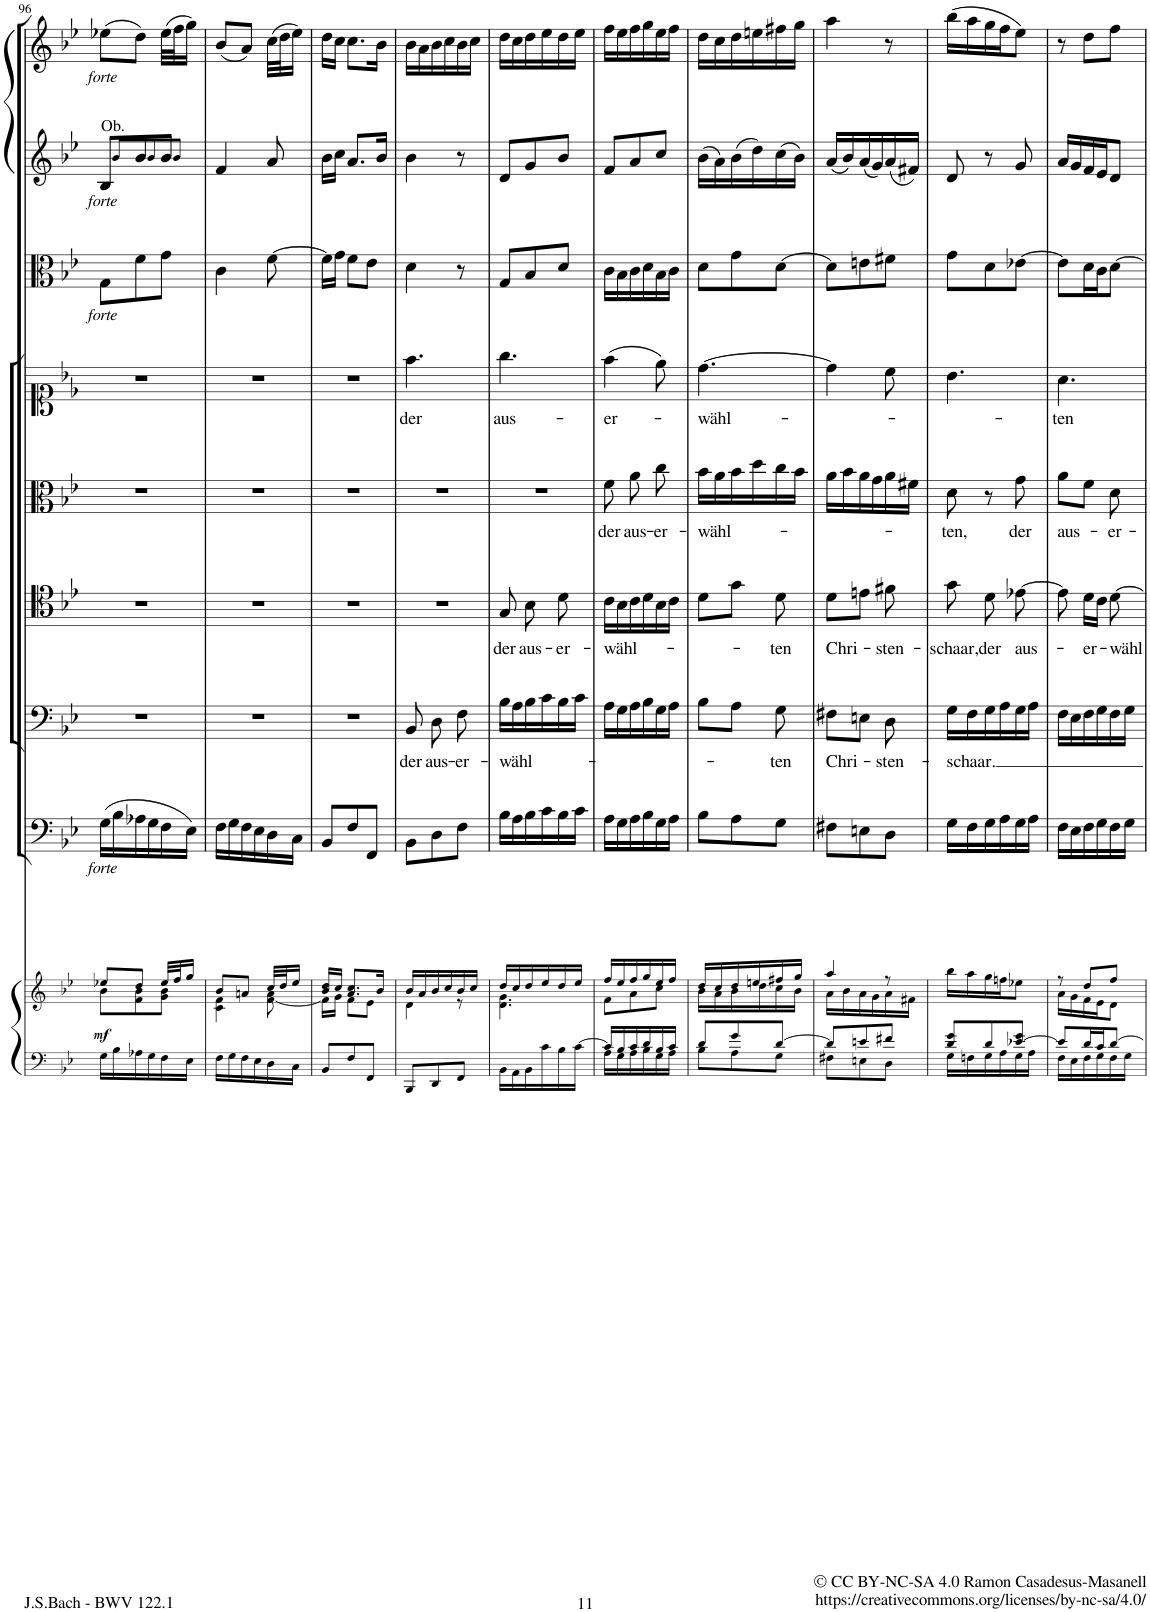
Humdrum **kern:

**kern	**kern	**dynam	**kern	**dynam	**kern	**text	**kern	**text	**kern	**text	**kern	**text	**kern	**dynam	**kern	**dynam	**kern	**dynam
*part9	*part9	*part9	*part8	*part8	*part7	*part7	*part6	*part6	*part5	*part5	*part4	*part4	*part3	*part3	*part2	*part2	*part1	*part1
*staff10	*staff9	*staff9/10	*staff8	*staff8	*staff7	*staff7	*staff6	*staff6	*staff5	*staff5	*staff4	*staff4	*staff3	*staff3	*staff2	*staff2	*staff1	*staff1
*I"Piano reduction	*	*	*I"Continuo	*	*I"Basso	*	*I"Tenore	*	*I"Alto	*	*I"Soprano	*	*I"Taille Viola	*	*I"Oboe II Violino II	*	*I"Oboe I Violino I	*
*I'Pno	*	*	*	*	*	*	*	*	*	*	*	*	*I'Vla	*	*I'Ob	*	*I'Ob	*
!!LO:PB:g=z
*clefF4	*clefG2	*	*clefF4	*	*clefF4	*	*clefC4	*	*clefC3	*	*clefC1	*	*clefC3	*	*clefG2	*	*clefG2	*
*k[b-e-]	*k[b-e-]	*	*k[b-e-]	*	*k[b-e-]	*	*k[b-e-]	*	*k[b-e-]	*	*k[b-e-]	*	*k[b-e-]	*	*k[b-e-]	*	*k[b-e-]	*
*M3/8	*M3/8	*	*M3/8	*	*M3/8	*	*M3/8	*	*M3/8	*	*M3/8	*	*M3/8	*	*M3/8	*	*M3/8	*
=96	=96	=96	=96	=96	=96	=96	=96	=96	=96	=96	=96	=96	=96	=96	=96	=96	=96	=96
*	*^	*	*	*	*	*	*	*	*	*	*	*	*	*	*^	*	*	*
!	!	!	!	!	!	!	!	!	!	!	!	!	!	!	!	!LO:TX:a:t=Ob.	!	!	!	!
!	!	!	!LO:DY:b	!	!LO:DY:b	!	!	!	!	!	!	!	!	!	!LO:DY:b	!	!	!LO:DY:b	!	!LO:DY:b
16G\LL	8ee-X/L	8b-\L	mf	(16G\LL	other-dynamics	4.r	.	4.r	.	4.r	.	4.r	.	8G\L	other-dynamics	8B-/L	8b-!/L	other-dynamics	(8ee-X\L	other-dynamics
16B-\	.	.	.	16B-\	.	.	.	.	.	.	.	.	.	.	.	.	.	.	.	.
16A-X\	8dd/J	8f\ 8b-\	.	16A-X\	.	.	.	.	.	.	.	.	.	8f\	.	8b-/	8b-!/	.	8dd\J)	.
16G\	.	.	.	16G\	.	.	.	.	.	.	.	.	.	.	.	.	.	.	.	.
16F\	32ee-/LLL	8g\ 8b-\J	.	16F\	.	.	.	.	.	.	.	.	.	8g\J	.	8b-/J	8b-!/J	.	(32ee-\LLL	.
.	32ff/J	.	.	.	.	.	.	.	.	.	.	.	.	.	.	.	.	.	32ff\J	.
16E-\JJ	16gg/JJ	.	.	16E-\JJ)	.	.	.	.	.	.	.	.	.	.	.	.	.	.	16gg\JJ)	.
*	*	*	*	*	*	*	*	*	*	*	*	*	*	*	*	*v	*v	*	*	*
=97	=97	=97	=97	=97	=97	=97	=97	=97	=97	=97	=97	=97	=97	=97	=97	=97	=97	=97	=97
16F\LL	8b-/L	4c\ 4f\	.	16F\LL	.	4.r	.	4.r	.	4.r	.	4.r	.	4c\	.	4f/	.	(8b-/L	.
16G\	.	.	.	16G\	.	.	.	.	.	.	.	.	.	.	.	.	.	.	.
16F\	8an/J	.	.	16F\	.	.	.	.	.	.	.	.	.	.	.	.	.	8a/J)	.
16E-\	.	.	.	16E-\	.	.	.	.	.	.	.	.	.	.	.	.	.	.	.
16D\	32cc/LLL	[8f\ 8a\	.	16D\	.	.	.	.	.	.	.	.	.	[8f\	.	8a/	.	(32cc\LLL	.
.	32dd/J	.	.	.	.	.	.	.	.	.	.	.	.	.	.	.	.	32dd\J	.
16C\JJ	16ee-/JJ	.	.	16C\JJ	.	.	.	.	.	.	.	.	.	.	.	.	.	16ee-\JJ)	.
=98	=98	=98	=98	=98	=98	=98	=98	=98	=98	=98	=98	=98	=98	=98	=98	=98	=98	=98	=98
8BB-/L	16b-/ 16dd/LL	16f\LL]	.	8BB-/L	.	4.r	.	4.r	.	4.r	.	4.r	.	16f\LL]	.	16b-\LL	.	16dd\LL	.
.	16cc/JJ	16g\JJ	.	.	.	.	.	.	.	.	.	.	.	16g\JJ	.	16cc\JJ	.	16cc\JJ	.
8F/	8.a/ 8.cc/L	8f\L	.	8F/	.	.	.	.	.	.	.	.	.	8f\L	.	8.a/L	.	8.cc\L	.
8FF/J	.	8e-\J	.	8FF/J	.	.	.	.	.	.	.	.	.	8e-\J	.	.	.	.	.
.	16b-/Jk	.	.	.	.	.	.	.	.	.	.	.	.	.	.	16b-/Jk	.	16b-\Jk	.
=99	=99	=99	=99	=99	=99	=99	=99	=99	=99	=99	=99	=99	=99	=99	=99	=99	=99	=99	=99
!	!	!	!	!	!	!	!LO:LY:b	!	!	!	!	!	!LO:LY:b	!	!	!	!	!	!
8BBB-/L	16b-/LL	4d\	.	8BB-\L	.	8BB-/	der	4.r	.	4.r	.	4.ff\	der	4d\	.	4b-\	.	16b-\LL	.
.	16a/	.	.	.	.	.	.	.	.	.	.	.	.	.	.	.	.	16a\	.
!	!	!	!	!	!	!	!LO:LY:b	!	!	!	!	!	!	!	!	!	!	!	!
8DD/	16b-/	.	.	8D\	.	8D\	aus-	.	.	.	.	.	.	.	.	.	.	16b-\	.
.	16cc/	.	.	.	.	.	.	.	.	.	.	.	.	.	.	.	.	16cc\	.
!	!	!	!	!	!	!	!LO:LY:b	!	!	!	!	!	!	!	!	!	!	!	!
8FF/J	16b-/	8r	.	8F\J	.	8F\	-er-	.	.	.	.	.	.	8r	.	8r	.	16b-\	.
.	16cc/JJ	.	.	.	.	.	.	.	.	.	.	.	.	.	.	.	.	16cc\JJ	.
=100	=100	=100	=100	=100	=100	=100	=100	=100	=100	=100	=100	=100	=100	=100	=100	=100	=100	=100	=100
!	!	!	!	!	!	!	!LO:LY:b	!	!LO:LY:b	!	!	!	!LO:LY:b	!	!	!	!	!	!
16BB-\LL	16dd/LL	4.d\ 4.g\	.	16B-\LL	.	16B-\LL	-wähl-	8G/	der	4.r	.	4.gg\	aus-	8G/L	.	8d/L	.	16dd\LL	.
16AA\	16cc/	.	.	16A\	.	16A\	.	.	.	.	.	.	.	.	.	.	.	16cc\	.
!	!	!	!	!	!	!	!	!	!LO:LY:b	!	!	!	!	!	!	!	!	!	!
16BB-\	16dd/	.	.	16B-\	.	16B-\	.	8B-\	aus-	.	.	.	.	8B-/	.	8g/	.	16dd\	.
16c\	16ee-/	.	.	16c\	.	16c\	.	.	.	.	.	.	.	.	.	.	.	16ee-\	.
!	!	!	!	!	!	!	!	!	!LO:LY:b	!	!	!	!	!	!	!	!	!	!
16B-\	16dd/	.	.	16B-\	.	16B-\	.	8d\	-er-	.	.	.	.	8d/J	.	8b-/J	.	16dd\	.
[>16c\JJ	16ee-/JJ	.	.	16c\JJ	.	16c\JJ	.	.	.	.	.	.	.	.	.	.	.	16ee-\JJ	.
=101	=101	=101	=101	=101	=101	=101	=101	=101	=101	=101	=101	=101	=101	=101	=101	=101	=101	=101	=101
*^	*	*	*	*	*	*	*	*	*	*	*	*	*	*	*	*	*	*	*
!	!	!	!	!	!	!	!	!	!	!LO:LY:b	!	!LO:LY:b	!	!LO:LY:b	!	!	!	!	!	!
16c/LL]	16A\LL	16ff/LL	8f\L	.	16A\LL	.	16A\LL	.	16c\LL	-wähl-	8f\	der	(4ff\	-er-	16c\LL	.	8f/L	.	16ff\LL	.
16B-/	16G\	16ee-/	.	.	16G\	.	16G\	.	16B-\	.	.	.	.	.	16B-\	.	.	.	16ee-\	.
!	!	!	!	!	!	!	!	!	!	!	!	!LO:LY:b	!	!	!	!	!	!	!	!
16c/	16A\	16ff/	8a\	.	16A\	.	16A\	.	16c\	.	8a\	aus-	.	.	16c\	.	8a/	.	16ff\	.
16d/	16B-\	16gg/	.	.	16B-\	.	16B-\	.	16d\	.	.	.	.	.	16d\	.	.	.	16gg\	.
!	!	!	!	!	!	!	!	!	!	!	!	!LO:LY:b	!	!	!	!	!	!	!	!
16B-/	16G\	16ee-/	8cc\J	.	16G\	.	16G\	.	16B-\	.	8cc\	-er-	8ee-\)	.	16B-\	.	8cc/J	.	16ee-\	.
16c/JJ	16A\JJ	16ff/JJ	.	.	16A\JJ	.	16A\JJ	.	16c\JJ	.	.	.	.	.	16c\JJ	.	.	.	16ff\JJ	.
=102	=102	=102	=102	=102	=102	=102	=102	=102	=102	=102	=102	=102	=102	=102	=102	=102	=102	=102	=102	=102
!	!	!	!	!	!	!	!	!	!	!	!	!LO:LY:b	!	!LO:LY:b	!	!	!	!	!	!
8d/L	8B-\L	16dd/LL	16b-\LL	.	8B-\L	.	8B-\L	.	8d\L	.	16b-\LL	-wähl-	[4.dd\	-wähl-	8d\L	.	(16b-\LL	.	16dd\LL	.
.	.	16cc/	16a\	.	.	.	.	.	.	.	16a\	.	.	.	.	.	16a\)	.	16cc\	.
8g/	8A\	16dd/	16b-\	.	8A\	.	8A\J	.	8g\J	.	16b-\	.	.	.	8g\	.	(16b-\	.	16dd\	.
.	.	16een/	16dd\	.	.	.	.	.	.	.	16dd\	.	.	.	.	.	16dd\)	.	16een\	.
!	!	!	!	!	!	!	!	!LO:LY:b	!	!LO:LY:b	!	!	!	!	!	!	!	!	!	!
[8d/J	8G\J	16ff#X/	16cc\	.	8G\J	.	8G\	-ten	8d\	-ten	16cc\	.	.	.	[8d\J	.	(16cc\	.	16ff#X\	.
.	.	16gg/JJ	16b-\JJ	.	.	.	.	.	.	.	16b-\JJ	.	.	.	.	.	16b-\JJ)	.	16gg\JJ	.
=103	=103	=103	=103	=103	=103	=103	=103	=103	=103	=103	=103	=103	=103	=103	=103	=103	=103	=103	=103	=103
!	!	!	!	!	!	!	!	!LO:LY:b	!	!LO:LY:b	!	!	!	!	!	!	!	!	!	!
8d/L]	8F#X\L	4aa/	16a\LL	.	8F#X\L	.	8F#X\L	Chri-	8d\L	Chri-	16a\LL	.	4dd\]	.	8d\L]	.	(16a/LL	.	4aa\	.
.	.	.	16b-\	.	.	.	.	.	.	.	16b-\	.	.	.	.	.	16b-/)	.	.	.
8en/	8En\	.	16a\	.	8En\	.	8En\J	.	8en\J	.	16a\	.	.	.	8en\	.	(16a/	.	.	.
.	.	.	16g\	.	.	.	.	.	.	.	16g\	.	.	.	.	.	16g/)	.	.	.
!	!	!	!	!	!	!	!	!LO:LY:b	!	!LO:LY:b	!	!	!	!	!	!	!	!	!	!
8f#X/J	8D\J	8r	16a\	.	8D\J	.	8D\	-sten-	8f#X\	-sten-	16a\	.	8cc\	.	8f#X\J	.	(16a/	.	8r	.
.	.	.	16f#X\JJ	.	.	.	.	.	.	.	16f#X\JJ	.	.	.	.	.	16f#X/JJ)	.	.	.
=104	=104	=104	=104	=104	=104	=104	=104	=104	=104	=104	=104	=104	=104	=104	=104	=104	=104	=104	=104	=104
!	!	!	!	!	!	!	!	!LO:LY:b	!	!LO:LY:b	!	!LO:LY:b	!	!	!	!	!	!	!	!
*	*	*v	*v	*	*	*	*	*	*	*	*	*	*	*	*	*	*	*	*	*
8d/ 8g/L	16G\LL	16bb-\LL	.	16G\LL	.	16G\LL	-schaar.	8g\	-schaar,	8d\	-ten,	4.b-\	.	8g\L	.	8d/	.	(16bb-\LL	.
.	16Fn\	16aa\	.	16F\	.	16F\	.	.	.	.	.	.	.	.	.	.	.	16aa\	.
!	!	!	!	!	!	!	!	!	!LO:LY:b	!	!	!	!	!	!	!	!	!	!
8d/	16G\	16gg\	.	16G\	.	16G\	.	8d\	der	8r	.	.	.	8d\	.	8r	.	16gg\	.
.	16A\	16ffn\J	.	16A\	.	16A\	.	.	.	.	.	.	.	.	.	.	.	16ff\J	.
!	!	!	!	!	!	!	!	!	!LO:LY:b	!	!LO:LY:b	!	!	!	!	!	!	!	!
[8e-X/ 8g/J	16G\	8ee-X\J	.	16G\	.	16G\	.	[8e-X\	aus-	8g\	der	.	.	[8e-X\J	.	8g/	.	8ee-\J)	.
.	16A\JJ	.	.	16A\JJ	.	16A\JJ	.	.	.	.	.	.	.	.	.	.	.	.	.
=105	=105	=105	=105	=105	=105	=105	=105	=105	=105	=105	=105	=105	=105	=105	=105	=105	=105	=105	=105
*	*	*^	*	*	*	*	*	*	*	*	*	*	*	*	*	*	*	*	*
!	!	!	!	!	!	!	!	!	!	!	!	!LO:LY:b	!	!LO:LY:b	!	!	!	!	!	!
8e-/L]	16F\LL	8r	16a\LL	.	16F\LL	.	16F\LL	.	8e-\]	.	8a\L	aus-	4.a\	-ten	8e-\L]	.	16a/LL	.	8r	.
.	16E-\	.	16g\	.	16E-\	.	16E-\	.	.	.	.	.	.	.	.	.	16g/	.	.	.
!	!	!	!	!	!	!	!	!	!	!LO:LY:b	!	!	!	!	!	!	!	!	!	!
16d/L	16F\	8dd/L	16f\	.	16F\	.	16F\	.	16d\LL	-er-	8f\J	.	.	.	16d\L	.	16f/	.	8dd\L	.
16c/J	16G\	.	16e-\J	.	16G\	.	16G\	.	16c\JJ	.	.	.	.	.	16c\J	.	16e-/J	.	.	.
!	!	!	!	!	!	!	!	!	!	!LO:LY:b	!	!LO:LY:b	!	!	!	!	!	!	!	!
[8d/J	16F\	8ff/J	8d\J	.	16F\	.	16F\	.	[8d\	-wähl-	8d\	-er-	.	.	[8d\J	.	8d/J	.	8ff\J	.
.	16G\JJ	.	.	.	16G\JJ	.	16G\JJ	.	.	.	.	.	.	.	.	.	.	.	.	.
*v	*v	*	*	*	*	*	*	*	*	*	*	*	*	*	*	*	*	*	*	*
*	*v	*v	*	*	*	*	*	*	*	*	*	*	*	*	*	*	*	*	*
=	=	=	=	=	=	=	=	=	=	=	=	=	=	=	=	=	=	=
*-	*-	*-	*-	*-	*-	*-	*-	*-	*-	*-	*-	*-	*-	*-	*-	*-	*-	*-
